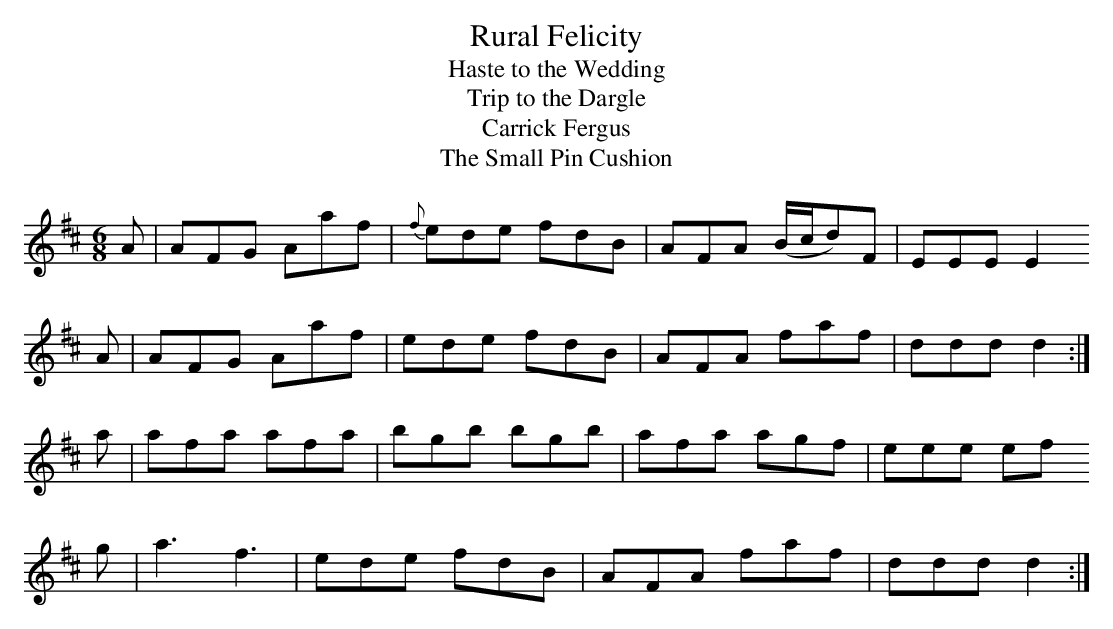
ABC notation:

X:1
T:Rural Felicity
T:Haste to the Wedding
T:Trip to the Dargle
T:Carrick Fergus
T:The Small Pin Cushion
M:6/8
L:1/8
3/8=120
K:D
A | AFG Aaf | {f}ede fdB | AFA (B/c/d)F | EEE E2
A | AFG Aaf | ede fdB | AFA faf | ddd d2 :|
a | afa afa | bgb bgb | afa agf | eee ef
g | a3 f3 | ede fdB | AFA faf | ddd d2 :|
